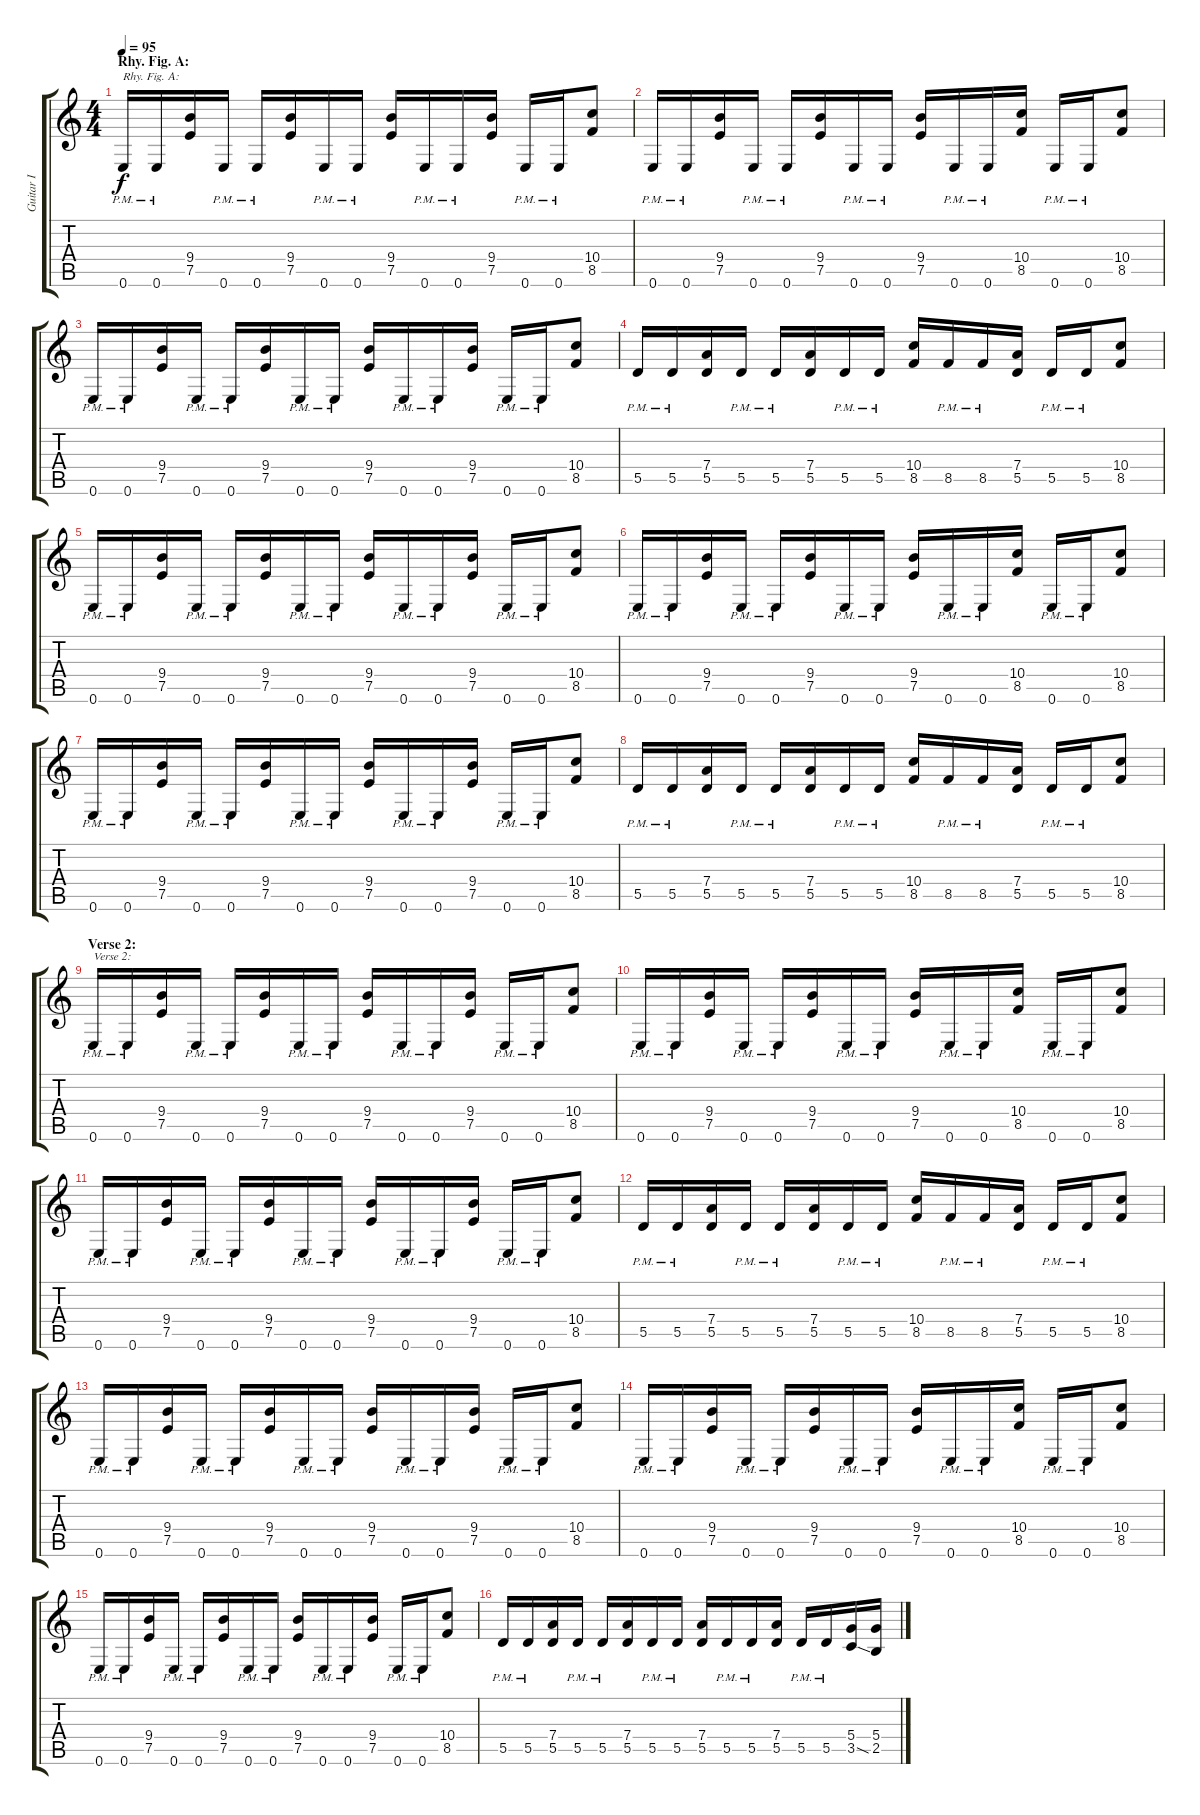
\track ("Guitar I" "Guitar I") {instrument distortionguitar}
\staff {score tabs}
\tuning (E4 B3 G3 D3 A2 E2) {hide}
\ts (4 4)
\section ("" "Rhy. Fig. A:")
\tempo 95
\clef g2
\ks c
0.6{pm}.16{txt "Rhy. Fig. A:" dy f} 0.6{pm}.16 (9.4 7.5).16 0.6{pm}.16 0.6{pm}.16 (9.4 7.5).16 0.6{pm}.16 0.6{pm}.16 (9.4 7.5).16 0.6{pm}.16 0.6{pm}.16 (9.4 7.5).16 0.6{pm}.16 0.6{pm}.16 (10.4 8.5).8 |
0.6{pm}.16 0.6{pm}.16 (9.4 7.5).16 0.6{pm}.16 0.6{pm}.16 (9.4 7.5).16 0.6{pm}.16 0.6{pm}.16 (9.4 7.5).16 0.6{pm}.16 0.6{pm}.16 (10.4 8.5).16 0.6{pm}.16 0.6{pm}.16 (10.4 8.5).8 |
0.6{pm}.16 0.6{pm}.16 (9.4 7.5).16 0.6{pm}.16 0.6{pm}.16 (9.4 7.5).16 0.6{pm}.16 0.6{pm}.16 (9.4 7.5).16 0.6{pm}.16 0.6{pm}.16 (9.4 7.5).16 0.6{pm}.16 0.6{pm}.16 (10.4 8.5).8 |
5.5{pm}.16 5.5{pm}.16 (7.4 5.5).16 5.5{pm}.16 5.5{pm}.16 (7.4 5.5).16 5.5{pm}.16 5.5{pm}.16 (10.4 8.5).16 8.5{pm}.16 8.5{pm}.16 (7.4 5.5).16 5.5{pm}.16 5.5{pm}.16 (10.4 8.5).8 |
0.6{pm}.16 0.6{pm}.16 (9.4 7.5).16 0.6{pm}.16 0.6{pm}.16 (9.4 7.5).16 0.6{pm}.16 0.6{pm}.16 (9.4 7.5).16 0.6{pm}.16 0.6{pm}.16 (9.4 7.5).16 0.6{pm}.16 0.6{pm}.16 (10.4 8.5).8 |
0.6{pm}.16 0.6{pm}.16 (9.4 7.5).16 0.6{pm}.16 0.6{pm}.16 (9.4 7.5).16 0.6{pm}.16 0.6{pm}.16 (9.4 7.5).16 0.6{pm}.16 0.6{pm}.16 (10.4 8.5).16 0.6{pm}.16 0.6{pm}.16 (10.4 8.5).8 |
0.6{pm}.16 0.6{pm}.16 (9.4 7.5).16 0.6{pm}.16 0.6{pm}.16 (9.4 7.5).16 0.6{pm}.16 0.6{pm}.16 (9.4 7.5).16 0.6{pm}.16 0.6{pm}.16 (9.4 7.5).16 0.6{pm}.16 0.6{pm}.16 (10.4 8.5).8 |
5.5{pm}.16 5.5{pm}.16 (7.4 5.5).16 5.5{pm}.16 5.5{pm}.16 (7.4 5.5).16 5.5{pm}.16 5.5{pm}.16 (10.4 8.5).16 8.5{pm}.16 8.5{pm}.16 (7.4 5.5).16 5.5{pm}.16 5.5{pm}.16 (10.4 8.5).8 |
\section ("" "Verse 2:")
0.6{pm}.16{txt "Verse 2:"} 0.6{pm}.16 (9.4 7.5).16 0.6{pm}.16 0.6{pm}.16 (9.4 7.5).16 0.6{pm}.16 0.6{pm}.16 (9.4 7.5).16 0.6{pm}.16 0.6{pm}.16 (9.4 7.5).16 0.6{pm}.16 0.6{pm}.16 (10.4 8.5).8 |
0.6{pm}.16 0.6{pm}.16 (9.4 7.5).16 0.6{pm}.16 0.6{pm}.16 (9.4 7.5).16 0.6{pm}.16 0.6{pm}.16 (9.4 7.5).16 0.6{pm}.16 0.6{pm}.16 (10.4 8.5).16 0.6{pm}.16 0.6{pm}.16 (10.4 8.5).8 |
0.6{pm}.16 0.6{pm}.16 (9.4 7.5).16 0.6{pm}.16 0.6{pm}.16 (9.4 7.5).16 0.6{pm}.16 0.6{pm}.16 (9.4 7.5).16 0.6{pm}.16 0.6{pm}.16 (9.4 7.5).16 0.6{pm}.16 0.6{pm}.16 (10.4 8.5).8 |
5.5{pm}.16 5.5{pm}.16 (7.4 5.5).16 5.5{pm}.16 5.5{pm}.16 (7.4 5.5).16 5.5{pm}.16 5.5{pm}.16 (10.4 8.5).16 8.5{pm}.16 8.5{pm}.16 (7.4 5.5).16 5.5{pm}.16 5.5{pm}.16 (10.4 8.5).8 |
0.6{pm}.16 0.6{pm}.16 (9.4 7.5).16 0.6{pm}.16 0.6{pm}.16 (9.4 7.5).16 0.6{pm}.16 0.6{pm}.16 (9.4 7.5).16 0.6{pm}.16 0.6{pm}.16 (9.4 7.5).16 0.6{pm}.16 0.6{pm}.16 (10.4 8.5).8 |
0.6{pm}.16 0.6{pm}.16 (9.4 7.5).16 0.6{pm}.16 0.6{pm}.16 (9.4 7.5).16 0.6{pm}.16 0.6{pm}.16 (9.4 7.5).16 0.6{pm}.16 0.6{pm}.16 (10.4 8.5).16 0.6{pm}.16 0.6{pm}.16 (10.4 8.5).8 |
0.6{pm}.16 0.6{pm}.16 (9.4 7.5).16 0.6{pm}.16 0.6{pm}.16 (9.4 7.5).16 0.6{pm}.16 0.6{pm}.16 (9.4 7.5).16 0.6{pm}.16 0.6{pm}.16 (9.4 7.5).16 0.6{pm}.16 0.6{pm}.16 (10.4 8.5).8 |
5.5{pm}.16 5.5{pm}.16 (7.4 5.5).16 5.5{pm}.16 5.5{pm}.16 (7.4 5.5).16 5.5{pm}.16 5.5{pm}.16 (7.4 5.5).16 5.5{pm}.16 5.5{pm}.16 (7.4 5.5).16 5.5{pm}.16 5.5{pm}.16 (5.4 3.5{sod}).16 (5.4 2.5).16
